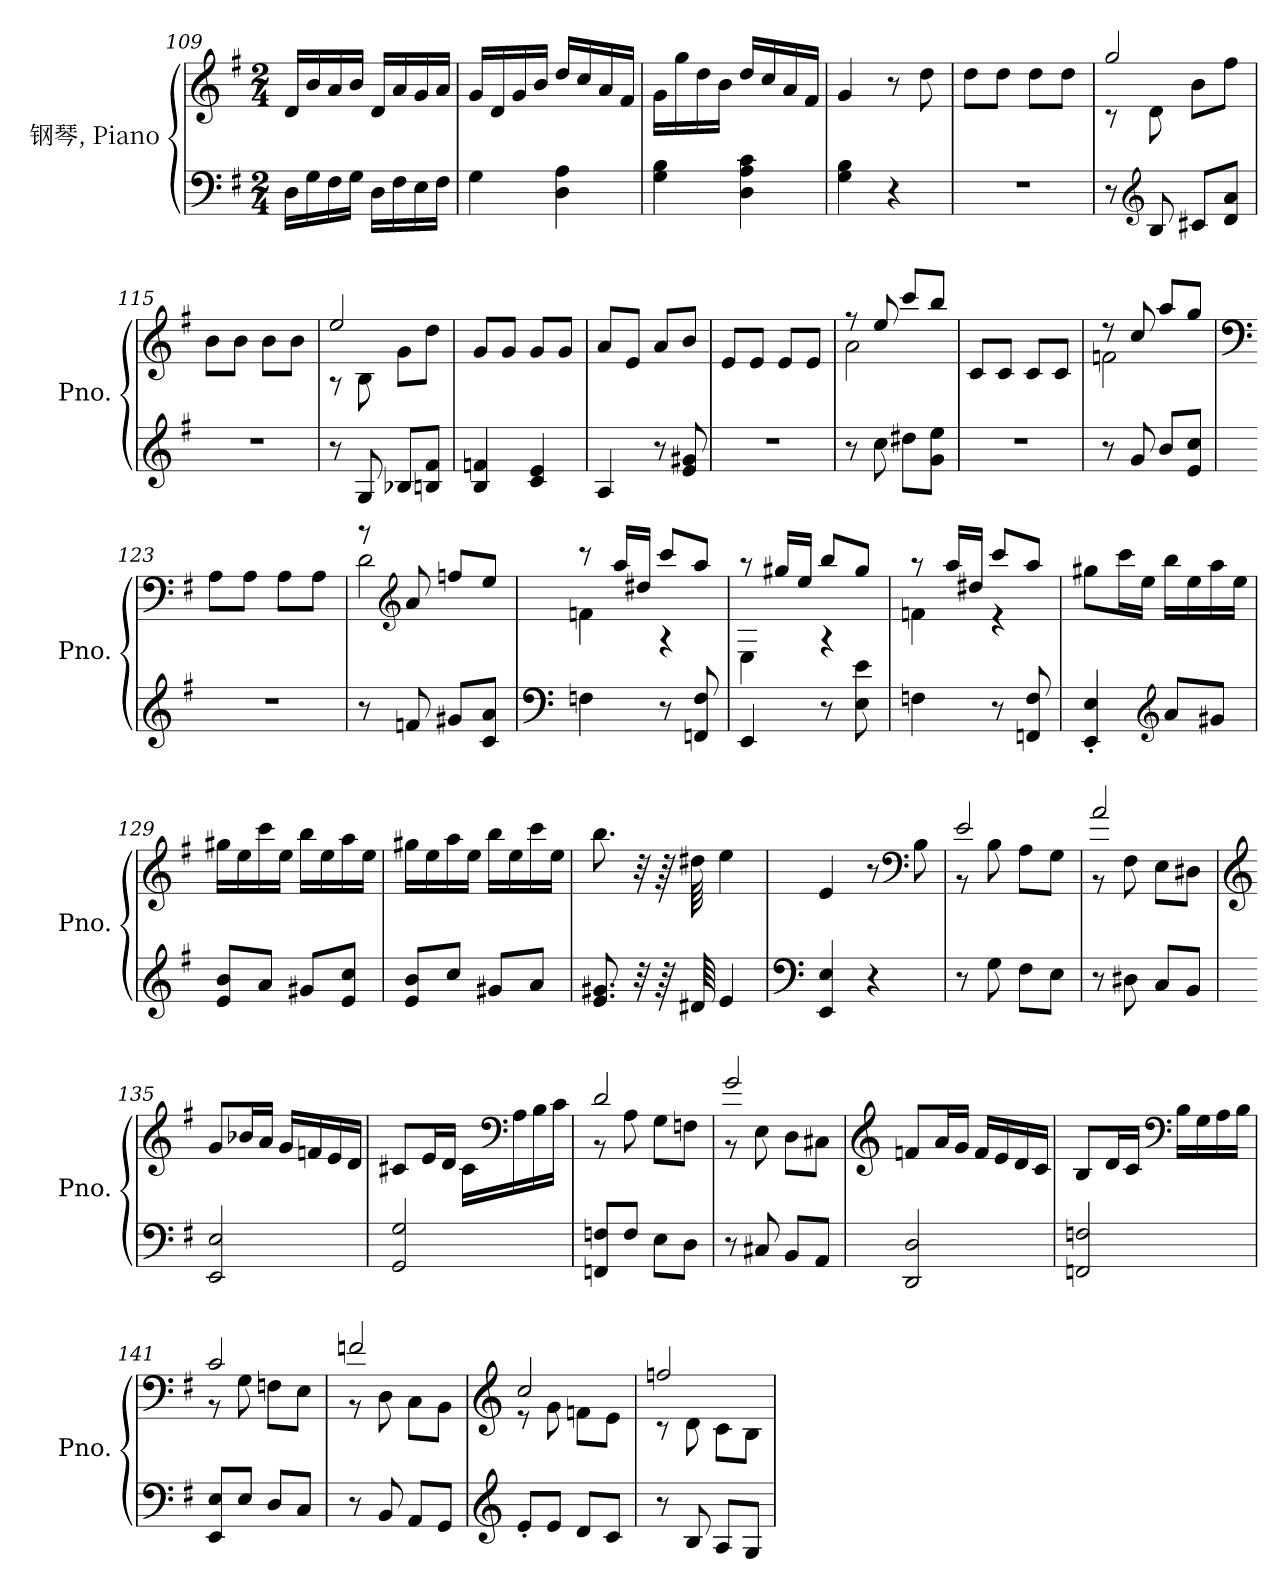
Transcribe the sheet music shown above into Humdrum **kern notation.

**kern	**kern
*part1	*part1
*staff2	*staff1
*I"钢琴, Piano	*
*I'Pno.	*
*clefF4	*clefG2
*k[f#]	*k[f#]
*M2/4	*M2/4
=109	=109
16D\LL	16d/LL
16G\	16b/
16F#\	16a/
16G\JJ	16b/JJ
16D\LL	16d/LL
16F#\	16a/
16E\	16g/
16F#\JJ	16a/JJ
=110	=110
4G\	16g/LL
.	16d/
.	16g/
.	16b/JJ
4D\ 4A\	16dd/LL
.	16cc/
.	16a/
.	16f#/JJ
!!LO:LB:g=z
=111	=111
4G\ 4B\	16g\LL
.	16gg\
.	16dd\
.	16b\JJ
4D\ 4A\ 4c\	16dd/LL
.	16cc/
.	16a/
.	16f#/JJ
=112	=112
4G\ 4B\	4g/
4r	8r
.	8dd\
=113	=113
2r	8dd\L
.	8dd\J
.	8dd\L
.	8dd\J
=114	=114
*	*^
8r	2gg/	8r
*clefG2	*	*
8B/	.	8d\
8c#X/L	.	8b\L
8d/ 8a/J	.	8ff#\J
*	*v	*v
=115	=115
2r	8b\L
.	8b\J
.	8b\L
.	8b\J
=116	=116
*	*^
8r	2ee/	8r
8G/	.	8B\
8B-X/L	.	8g\L
8Bn/ 8f#/J	.	8dd\J
*	*v	*v
=117	=117
4B/ 4fn/	8g/L
.	8g/J
4c/ 4e/	8g/L
.	8g/J
!!LO:PB:g=z
=118	=118
4A/	8a/L
.	8e/J
8r	8a/L
8e/ 8g#X/	8b/J
=119	=119
2r	8e/L
.	8e/J
.	8e/L
.	8e/J
=120	=120
*	*^
8r	8r	2a\
8cc\	8ee/	.
8dd#X\L	8ccc/L	.
8g\ 8ee\J	8bb/J	.
*	*v	*v
=121	=121
2r	8c/L
.	8c/J
.	8c/L
.	8c/J
=122	=122
*	*^
8r	8r	2fn\
8g/	8cc/	.
8b/L	8aa/L	.
8e/ 8cc/J	8gg/J	.
*	*v	*v
=123	=123
*	*clefF4
2r	8A\L
.	8A\J
.	8A\L
.	8A\J
=124	=124
*	*^
8r	8r	2d\
*	*clefG2	*
8fn/	8a/	.
8g#X/L	8ffn/L	.
8c/ 8a/J	8ee/J	.
!!LO:LB:g=z	!!
=125	=125	=125
*clefF4	*	*
4Fn\	8r	4fn\
.	16aa/LL	.
.	16dd#X/JJ	.
8r	8ccc/L	4r
8FFn/ 8F/	8aa/J	.
=126	=126	=126
4EE/	8r	4E\
.	16gg#X/LL	.
.	16ee/JJ	.
8r	8bb/L	4r
8E\ 8e\	8gg#/J	.
=127	=127	=127
4Fn\	8r	4fn\
.	16aa/LL	.
.	16dd#X/JJ	.
8r	8ccc/L	4r
8FFn/ 8F/	8aa/J	.
*	*v	*v
=128	=128
4EE/' 4E/'	8gg#X\L
.	16ccc\L
.	16ee\JJ
*clefG2	*
8a/L	16bb\LL
.	16ee\
8g#X/J	16aa\
.	16ee\JJ
=129	=129
8e/ 8b/L	16gg#X\LL
.	16ee\
8a/J	16ccc\
.	16ee\JJ
8g#X/L	16bb\LL
.	16ee\
8e/ 8cc/J	16aa\
.	16ee\JJ
!!LO:LB:g=z
=130	=130
8e/ 8b/L	16gg#X\LL
.	16ee\
8cc/J	16aa\
.	16ee\JJ
8g#X/L	16bb\LL
.	16ee\
8a/J	16ccc\
.	16ee\JJ
=131	=131
8.e/ 8.g#X/	8.bb\
32r	32r
64r	64r
64d#X/	64dd#X\
4e/	4ee\
=132	=132
*clefF4	*
4EE/ 4E/	4e/
4r	8r
*	*clefF4
.	8B\
=133	=133
*	*^
8r	2e/	8r
8G\	.	8B\
8F#\L	.	8A\L
8E\J	.	8G\J
=134	=134	=134
8r	2a/	8r
8D#X\	.	8F#\
8C/L	.	8E\L
8BB/J	.	8D#X\J
*	*v	*v
!!LO:LB:g=z
=135	=135
*	*clefG2
2EE/ 2E/	8g/L
.	16b-X/L
.	16a/JJ
.	16g/LL
.	16fn/
.	16e/
.	16d/JJ
=136	=136
2GG/ 2G/	8c#X/L
.	16e/L
.	16d/JJ
.	16c#\LL
*	*clefF4
.	16A\
.	16B\
.	16c#\JJ
=137	=137
*	*^
8FFn/ 8Fn/L	2d/	8r
8F/J	.	8A\
8E\L	.	8G\L
8D\J	.	8Fn\J
=138	=138	=138
8r	2g/	8r
8C#X/	.	8E\
8BB/L	.	8D\L
8AA/J	.	8C#X\J
*	*v	*v
=139	=139
*	*clefG2
2DD/ 2D/	8fn/L
.	16a/L
.	16g/JJ
.	16f/LL
.	16e/
.	16d/
.	16c/JJ
!!LO:LB:g=z
=140	=140
2FFn/ 2Fn/	8B/L
.	16d/L
.	16c/JJ
*	*clefF4
.	16B\LL
.	16G\
.	16A\
.	16B\JJ
=141	=141
*	*^
8EE/ 8E/L	2c/	8r
8E/J	.	8G\
8D/L	.	8Fn\L
8C/J	.	8E\J
=142	=142	=142
8r	2fn/	8r
8BB/	.	8D\
8AA/L	.	8C\L
8GG/J	.	8BB\J
=143	=143	=143
*clefG2	*clefG2	*
8e'/L	2cc/	8r
8e/J	.	8g\
8d/L	.	8fn\L
8c/J	.	8e\J
=144	=144	=144
8r	2ffn/	8r
8B/	.	8d\
8A/L	.	8c\L
8G/J	.	8B\J
*	*v	*v
=	=
*-	*-
